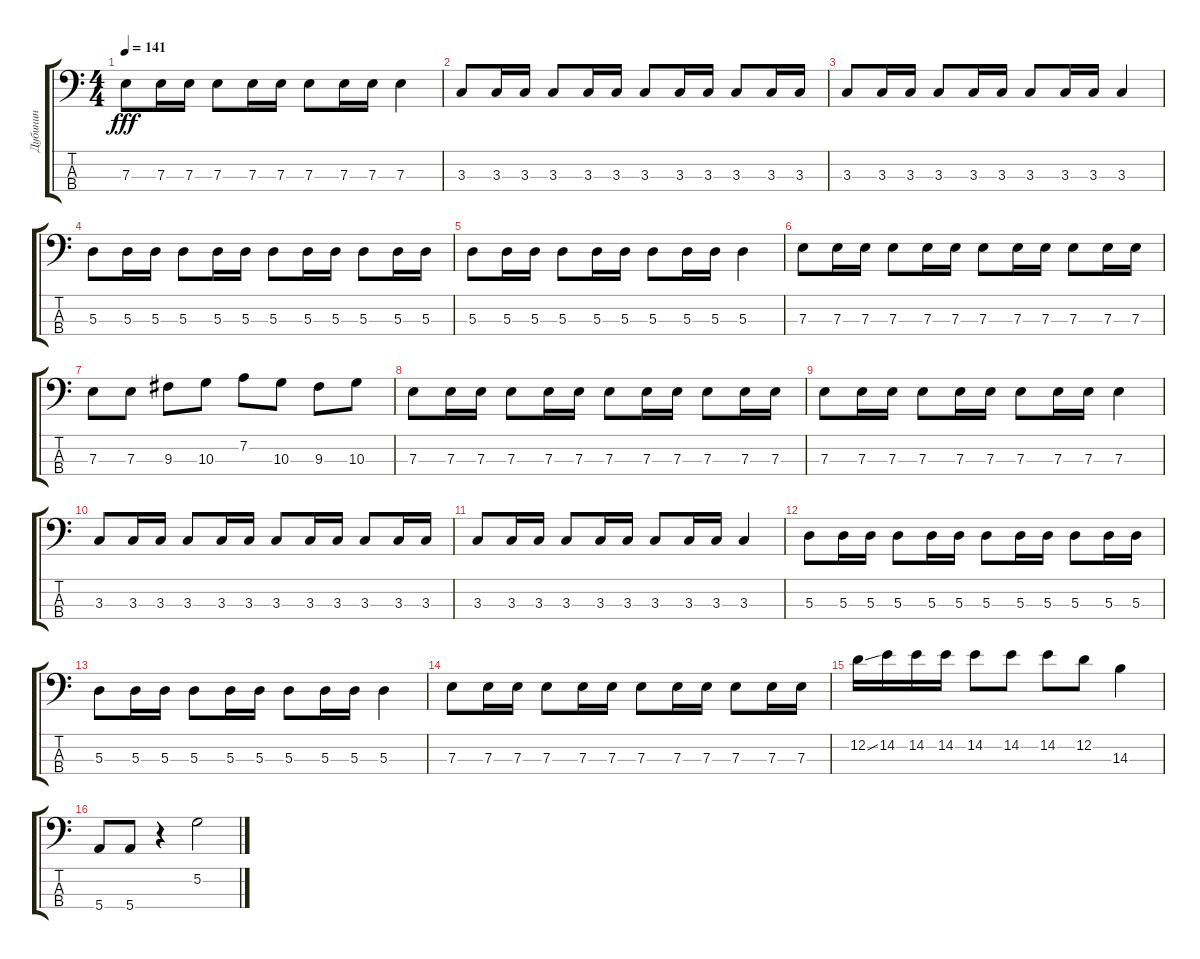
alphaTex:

\track ("Дубинин" "Дубинин") {instrument electricbassfinger}
\staff {score tabs}
\tuning (G2 D2 A1 E1) {hide}
\ts (4 4)
\tempo 141
\clef f4
\ks c
7.3.8{dy fff} 7.3.16 7.3.16 7.3.8 7.3.16 7.3.16 7.3.8 7.3.16 7.3.16 7.3.4 |
3.3.8 3.3.16 3.3.16 3.3.8 3.3.16 3.3.16 3.3.8 3.3.16 3.3.16 3.3.8 3.3.16 3.3.16 |
3.3.8 3.3.16 3.3.16 3.3.8 3.3.16 3.3.16 3.3.8 3.3.16 3.3.16 3.3.4 |
5.3.8 5.3.16 5.3.16 5.3.8 5.3.16 5.3.16 5.3.8 5.3.16 5.3.16 5.3.8 5.3.16 5.3.16 |
5.3.8 5.3.16 5.3.16 5.3.8 5.3.16 5.3.16 5.3.8 5.3.16 5.3.16 5.3.4 |
7.3.8 7.3.16 7.3.16 7.3.8 7.3.16 7.3.16 7.3.8 7.3.16 7.3.16 7.3.8 7.3.16 7.3.16 |
7.3.8 7.3.8 9.3.8 10.3.8 7.2.8 10.3.8 9.3.8 10.3.8 |
7.3.8 7.3.16 7.3.16 7.3.8 7.3.16 7.3.16 7.3.8 7.3.16 7.3.16 7.3.8 7.3.16 7.3.16 |
7.3.8 7.3.16 7.3.16 7.3.8 7.3.16 7.3.16 7.3.8 7.3.16 7.3.16 7.3.4 |
3.3.8 3.3.16 3.3.16 3.3.8 3.3.16 3.3.16 3.3.8 3.3.16 3.3.16 3.3.8 3.3.16 3.3.16 |
3.3.8 3.3.16 3.3.16 3.3.8 3.3.16 3.3.16 3.3.8 3.3.16 3.3.16 3.3.4 |
5.3.8 5.3.16 5.3.16 5.3.8 5.3.16 5.3.16 5.3.8 5.3.16 5.3.16 5.3.8 5.3.16 5.3.16 |
5.3.8 5.3.16 5.3.16 5.3.8 5.3.16 5.3.16 5.3.8 5.3.16 5.3.16 5.3.4 |
7.3.8 7.3.16 7.3.16 7.3.8 7.3.16 7.3.16 7.3.8 7.3.16 7.3.16 7.3.8 7.3.16 7.3.16 |
12.2{ss}.16 14.2.16 14.2.16 14.2.16 14.2.8 14.2.8 14.2.8 12.2.8 14.3.4 |
5.4.8 5.4.8 r.4 5.2.2
